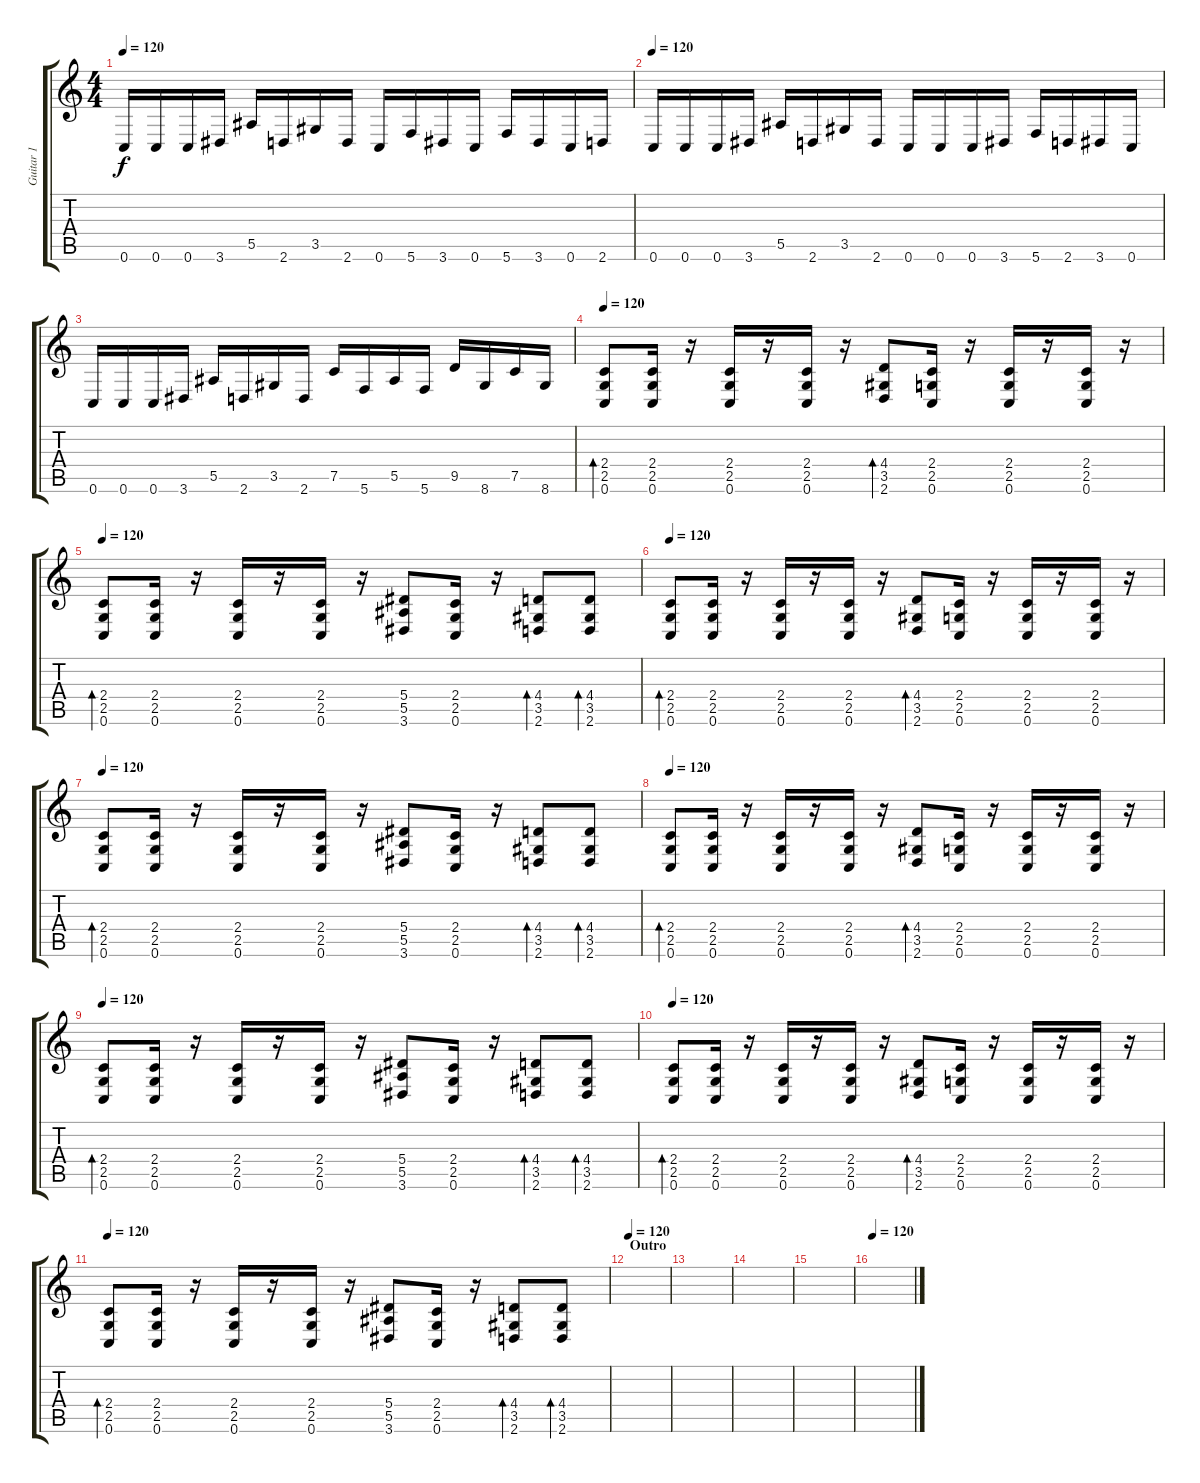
\track ("Guitar 1" "Guitar 1") {instrument distortionguitar}
\staff {score tabs}
\tuning (C4 G3 Eb3 Bb2 F2 C2) {hide}
\ts (4 4)
\tempo 120
\clef g2
\ks c
0.6.16{dy f} 0.6.16 0.6.16 3.6.16 5.5.16 2.6.16 3.5.16 2.6.16 0.6.16 5.6.16 3.6.16 0.6.16 5.6.16 3.6.16 0.6.16 2.6.16 |
\tempo 120
0.6.16 0.6.16 0.6.16 3.6.16 5.5.16 2.6.16 3.5.16 2.6.16 0.6.16 0.6.16 0.6.16 3.6.16 5.6.16 2.6.16 3.6.16 0.6.16 |
0.6.16 0.6.16 0.6.16 3.6.16 5.5.16 2.6.16 3.5.16 2.6.16 7.5.16 5.6.16 5.5.16 5.6.16 9.5.16 8.6.16 7.5.16 8.6.16 |
\tempo 120
(2.4 2.5 0.6).8{bd 120} (2.4 2.5 0.6).16 r.16 (2.4 2.5 0.6).16 r.16 (2.4 2.5 0.6).16 r.16 (4.4 3.5 2.6).8{bd 120} (2.4 2.5 0.6).16 r.16 (2.4 2.5 0.6).16 r.16 (2.4 2.5 0.6).16 r.16 |
\tempo 120
(2.4 2.5 0.6).8{bd 120} (2.4 2.5 0.6).16 r.16 (2.4 2.5 0.6).16 r.16 (2.4 2.5 0.6).16 r.16 (5.4 5.5 3.6).8 (2.4 2.5 0.6).16 r.16 (4.4 3.5 2.6).8{bd 60} (4.4 3.5 2.6).8{bd 60} |
\tempo 120
(2.4 2.5 0.6).8{bd 120} (2.4 2.5 0.6).16 r.16 (2.4 2.5 0.6).16 r.16 (2.4 2.5 0.6).16 r.16 (4.4 3.5 2.6).8{bd 120} (2.4 2.5 0.6).16 r.16 (2.4 2.5 0.6).16 r.16 (2.4 2.5 0.6).16 r.16 |
\tempo 120
(2.4 2.5 0.6).8{bd 120} (2.4 2.5 0.6).16 r.16 (2.4 2.5 0.6).16 r.16 (2.4 2.5 0.6).16 r.16 (5.4 5.5 3.6).8 (2.4 2.5 0.6).16 r.16 (4.4 3.5 2.6).8{bd 60} (4.4 3.5 2.6).8{bd 60} |
\tempo 120
(2.4 2.5 0.6).8{bd 120} (2.4 2.5 0.6).16 r.16 (2.4 2.5 0.6).16 r.16 (2.4 2.5 0.6).16 r.16 (4.4 3.5 2.6).8{bd 120} (2.4 2.5 0.6).16 r.16 (2.4 2.5 0.6).16 r.16 (2.4 2.5 0.6).16 r.16 |
\tempo 120
(2.4 2.5 0.6).8{bd 120} (2.4 2.5 0.6).16 r.16 (2.4 2.5 0.6).16 r.16 (2.4 2.5 0.6).16 r.16 (5.4 5.5 3.6).8 (2.4 2.5 0.6).16 r.16 (4.4 3.5 2.6).8{bd 60} (4.4 3.5 2.6).8{bd 60} |
\tempo 120
(2.4 2.5 0.6).8{bd 120} (2.4 2.5 0.6).16 r.16 (2.4 2.5 0.6).16 r.16 (2.4 2.5 0.6).16 r.16 (4.4 3.5 2.6).8{bd 120} (2.4 2.5 0.6).16 r.16 (2.4 2.5 0.6).16 r.16 (2.4 2.5 0.6).16 r.16 |
\tempo 120
(2.4 2.5 0.6).8{bd 120} (2.4 2.5 0.6).16 r.16 (2.4 2.5 0.6).16 r.16 (2.4 2.5 0.6).16 r.16 (5.4 5.5 3.6).8 (2.4 2.5 0.6).16 r.16 (4.4 3.5 2.6).8{bd 60} (4.4 3.5 2.6).8{bd 60} |
\section ("" "Outro")
\tempo 120
|
|
|
|
\tempo 120
